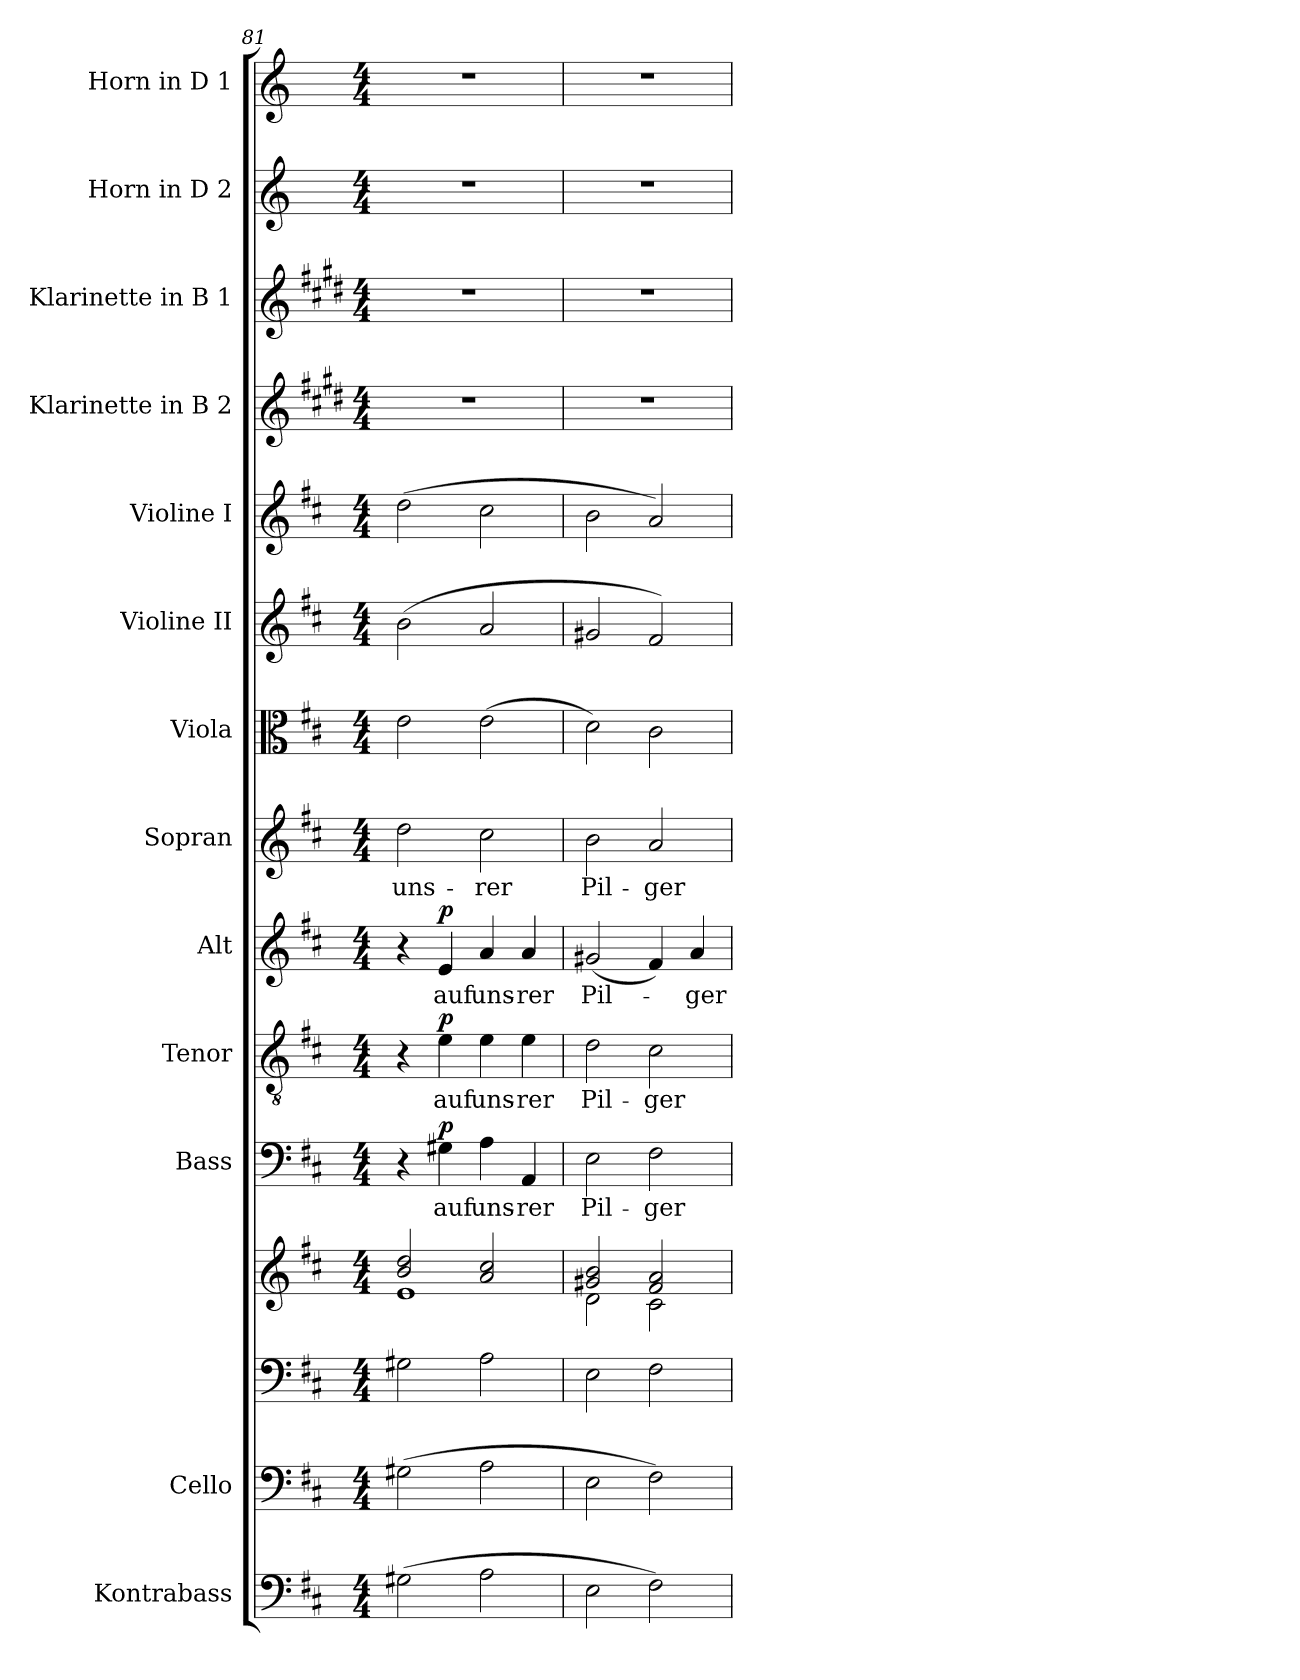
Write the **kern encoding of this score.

**kern	**kern	**kern	**kern	**kern	**text	**dynam	**kern	**text	**dynam	**kern	**text	**dynam	**kern	**text	**kern	**kern	**kern	**kern	**kern	**kern	**kern
*part14	*part13	*part12	*part12	*part11	*part11	*part11	*part10	*part10	*part10	*part9	*part9	*part9	*part8	*part8	*part7	*part6	*part5	*part4	*part3	*part2	*part1
*staff15	*staff14	*staff13	*staff12	*staff11	*staff11	*staff11	*staff10	*staff10	*staff10	*staff9	*staff9	*staff9	*staff8	*staff8	*staff7	*staff6	*staff5	*staff4	*staff3	*staff2	*staff1
*I"Kontrabass	*I"Cello	*	*	*I"Bass	*	*	*I"Tenor	*	*	*I"Alt	*	*	*I"Sopran	*	*I"Viola	*I"Violine II	*I"Violine I	*I"Klarinette in B 2	*I"Klarinette in B 1	*I"Horn in D 2	*I"Horn in D 1
*I'Kb.	*	*	*	*I'B	*	*	*I'T	*	*	*I'A	*	*	*I'S	*	*I'Vla.	*I'Vl. II	*I'Vl. I	*	*	*I'Hrn. 2	*I'Hrn. 1
*clefF4	*clefF4	*clefF4	*clefG2	*clefF4	*	*	*clefGv2	*	*	*clefG2	*	*	*clefG2	*	*clefC3	*clefG2	*clefG2	*clefG2	*clefG2	*clefG2	*clefG2
*ITrd7c12	*	*	*	*	*	*	*	*	*	*	*	*	*	*	*	*	*	*ITrd1c2	*ITrd1c2	*ITrd-1c-2	*ITrd-1c-2
*k[f#c#]	*k[f#c#]	*k[f#c#]	*k[f#c#]	*k[f#c#]	*	*	*k[f#c#]	*	*	*k[f#c#]	*	*	*k[f#c#]	*	*k[f#c#]	*k[f#c#]	*k[f#c#]	*k[f#c#]	*k[f#c#]	*k[f#c#]	*k[f#c#]
*D:	*D:	*D:	*D:	*D:	*	*	*D:	*	*	*D:	*	*	*D:	*	*D:	*D:	*D:	*D:	*D:	*D:	*D:
*M4/4	*M4/4	*M4/4	*M4/4	*M4/4	*	*	*M4/4	*	*	*M4/4	*	*	*M4/4	*	*M4/4	*M4/4	*M4/4	*M4/4	*M4/4	*M4/4	*M4/4
=81	=81	=81	=81	=81	=81	=81	=81	=81	=81	=81	=81	=81	=81	=81	=81	=81	=81	=81	=81	=81	=81
*	*	*	*^	*	*	*	*	*	*	*	*	*	*	*	*	*	*	*	*	*	*
!	!	!	!	!	!	!	!	!	!	!	!	!	!	!	!LO:LY:b	!	!	!	!	!	!	!
(>2GG#X\	(>2G#X\	2G#X\	2b/ 2dd/	1e	4r	.	.	4r	.	.	4r	.	.	2dd\	uns-	2e\	(<2b\	(>2dd\	1r	1r	1r	1r
!	!	!	!	!	!	!LO:LY:b	!LO:DY:a	!	!LO:LY:b	!LO:DY:a	!	!LO:LY:b	!LO:DY:a	!	!	!	!	!	!	!	!	!
.	.	.	.	.	4G#X\	auf	p	4e\	auf	p	4e/	auf	p	.	.	.	.	.	.	.	.	.
!	!	!	!	!	!	!LO:LY:b	!	!	!LO:LY:b	!	!	!LO:LY:b	!	!	!LO:LY:b	!	!	!	!	!	!	!
2AA\	2A\	2A\	2a/ 2cc#/	.	4A\	uns-	.	4e\	uns-	.	4a/	uns-	.	2cc#\	-rer	(>2e\	2a/	2cc#\	.	.	.	.
!	!	!	!	!	!	!LO:LY:b	!	!	!LO:LY:b	!	!	!LO:LY:b	!	!	!	!	!	!	!	!	!	!
.	.	.	.	.	4AA/	-rer	.	4e\	-rer	.	4a/	-rer	.	.	.	.	.	.	.	.	.	.
!!LO:PB:g=z
=82	=82	=82	=82	=82	=82	=82	=82	=82	=82	=82	=82	=82	=82	=82	=82	=82	=82	=82	=82	=82	=82	=82
!	!	!	!	!	!	!LO:LY:b	!	!	!LO:LY:b	!	!	!LO:LY:b	!	!	!LO:LY:b	!	!	!	!	!	!	!
2EE\	2E\	2E\	2g#X/ 2b/	2d\	2E\	Pil-	.	2d\	Pil-	.	(<2g#X/	Pil-	.	2b\	Pil-	2d\)	2g#X/	2b\	1r	1r	1r	1r
!	!	!	!	!	!	!LO:LY:b	!	!	!LO:LY:b	!	!	!	!	!	!LO:LY:b	!	!	!	!	!	!	!
2FF#\)	2F#\)	2F#\	2f#/ 2a/	2c#\	2F#\	-ger-	.	2c#\	-ger-	.	4f#/)	.	.	2a/	-ger-	2c#\	2f#/)	2a/)	.	.	.	.
!	!	!	!	!	!	!	!	!	!	!	!	!LO:LY:b	!	!	!	!	!	!	!	!	!	!
.	.	.	.	.	.	.	.	.	.	.	4a/	-ger-	.	.	.	.	.	.	.	.	.	.
*	*	*	*v	*v	*	*	*	*	*	*	*	*	*	*	*	*	*	*	*	*	*	*
=	=	=	=	=	=	=	=	=	=	=	=	=	=	=	=	=	=	=	=	=	=
*-	*-	*-	*-	*-	*-	*-	*-	*-	*-	*-	*-	*-	*-	*-	*-	*-	*-	*-	*-	*-	*-
